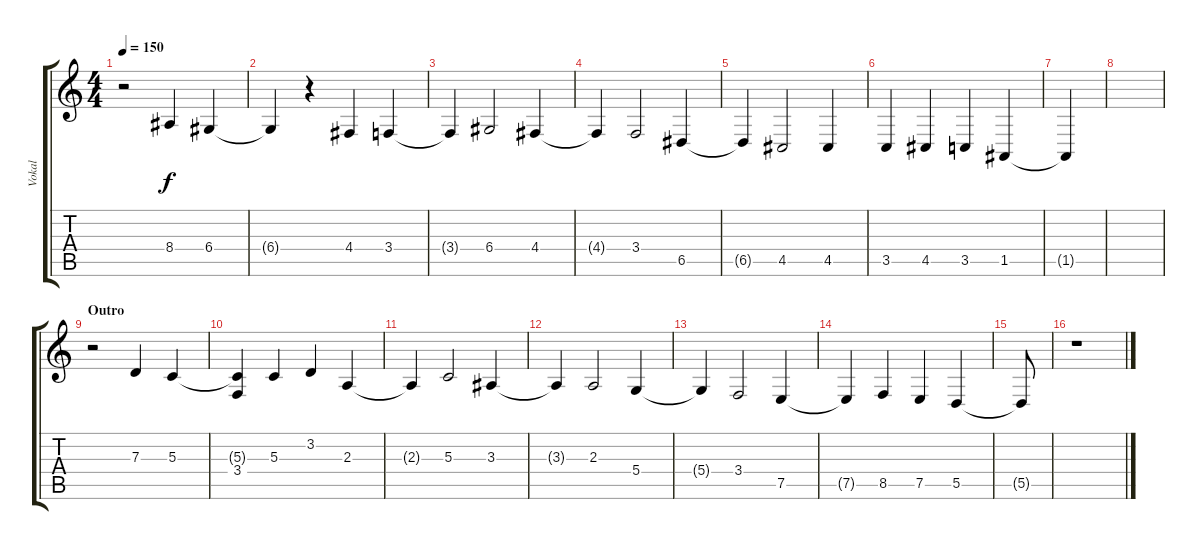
\track ("Vokal" "Vokal") {instrument fx4atmosphere}
\staff {score tabs}
\tuning (E4 B3 G3 D3 A2 E2) {hide}
\ts (4 4)
\tempo 150
\clef g2
\ks c
r.2{dy f} 8.4.4 6.4.4 |
6.4{t}.4 r.4 4.4.4 3.4.4 |
3.4{t}.4 6.4.2 4.4.4 |
4.4{t}.4 3.4.2 6.5.4 |
6.5{t}.4 4.5.2 4.5.4 |
3.5.4 4.5.4 3.5.4 1.5.4 |
1.5{t}.4 |
|
\section ("" "Outro")
r.2{balance 8} 7.3.4 5.3.4 |
(5.3{t} 3.4).4 5.3.4 3.2.4 2.3.4 |
2.3{t}.4 5.3.2 3.3.4 |
3.3{t}.4 2.3.2 5.4.4 |
5.4{t}.4 3.4.2 7.5.4 |
7.5{t}.4 8.5.4 7.5.4 5.5.4 |
5.5{t}.8 |
r.1
